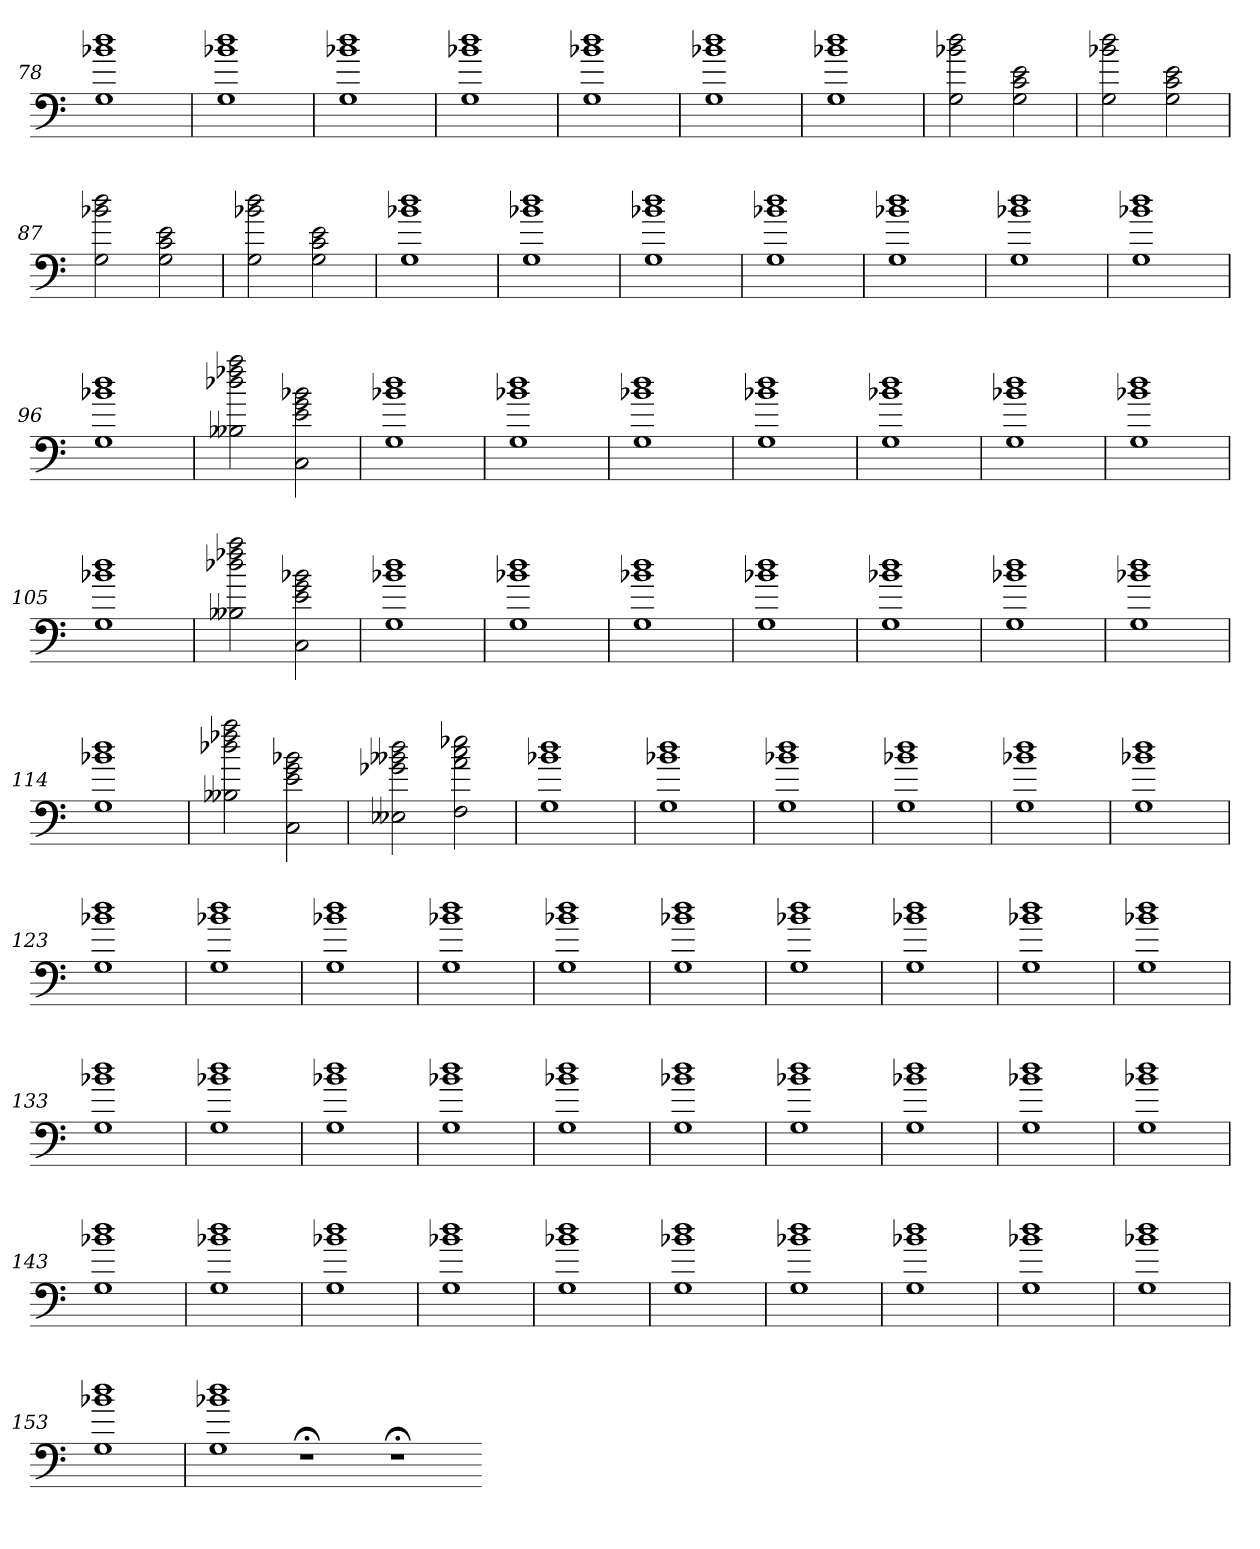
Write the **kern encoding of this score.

**kern
*part1
*staff1
=78
1G 1b-X 1dd
=79
1G 1b-X 1dd
=80
1G 1b-X 1dd
=81
1G 1b-X 1dd
=82
1G 1b-X 1dd
=83
1G 1b-X 1dd
=84
1G 1b-X 1dd
=85
2G 2b-X 2dd
2G 2c 2e
=86
2G 2b-X 2dd
2G 2c 2e
=87
2G 2b-X 2dd
2G 2c 2e
=88
2G 2b-X 2dd
2G 2c 2e
=89
1G 1b-X 1dd
=90
1G 1b-X 1dd
=91
1G 1b-X 1dd
=92
1G 1b-X 1dd
=93
1G 1b-X 1dd
=94
1G 1b-X 1dd
=95
1G 1b-X 1dd
=96
1G 1b-X 1dd
=97
2B--X 2dd-X 2ff-X 2aa
2C 2e 2g 2b-X
=98
1G 1b-X 1dd
=99
1G 1b-X 1dd
=100
1G 1b-X 1dd
=101
1G 1b-X 1dd
=102
1G 1b-X 1dd
=103
1G 1b-X 1dd
=104
1G 1b-X 1dd
=105
1G 1b-X 1dd
=106
2B--X 2dd-X 2ff-X 2aa
2C 2e 2g 2b-X
=107
1G 1b-X 1dd
=108
1G 1b-X 1dd
=109
1G 1b-X 1dd
=110
1G 1b-X 1dd
=111
1G 1b-X 1dd
=112
1G 1b-X 1dd
=113
1G 1b-X 1dd
=114
1G 1b-X 1dd
=115
2B--X 2dd-X 2ff-X 2aa
2C 2e 2g 2b-X
=116
2E--X 2g-X 2b--X 2dd
2F 2a 2cc 2ee-X
=117
1G 1b-X 1dd
=118
1G 1b-X 1dd
=119
1G 1b-X 1dd
=120
1G 1b-X 1dd
=121
1G 1b-X 1dd
=122
1G 1b-X 1dd
=123
1G 1b-X 1dd
=124
1G 1b-X 1dd
=125
1G 1b-X 1dd
=126
1G 1b-X 1dd
=127
1G 1b-X 1dd
=128
1G 1b-X 1dd
=129
1G 1b-X 1dd
=130
1G 1b-X 1dd
=131
1G 1b-X 1dd
=132
1G 1b-X 1dd
=133
1G 1b-X 1dd
=134
1G 1b-X 1dd
=135
1G 1b-X 1dd
=136
1G 1b-X 1dd
=137
1G 1b-X 1dd
=138
1G 1b-X 1dd
=139
1G 1b-X 1dd
=140
1G 1b-X 1dd
=141
1G 1b-X 1dd
=142
1G 1b-X 1dd
=143
1G 1b-X 1dd
=144
1G 1b-X 1dd
=145
1G 1b-X 1dd
=146
1G 1b-X 1dd
=147
1G 1b-X 1dd
=148
1G 1b-X 1dd
=149
1G 1b-X 1dd
=150
1G 1b-X 1dd
=151
1G 1b-X 1dd
=152
1G 1b-X 1dd
=153
1G 1b-X 1dd
=154
1G 1b-X 1dd
1r;<
1r;<
=-
*-
